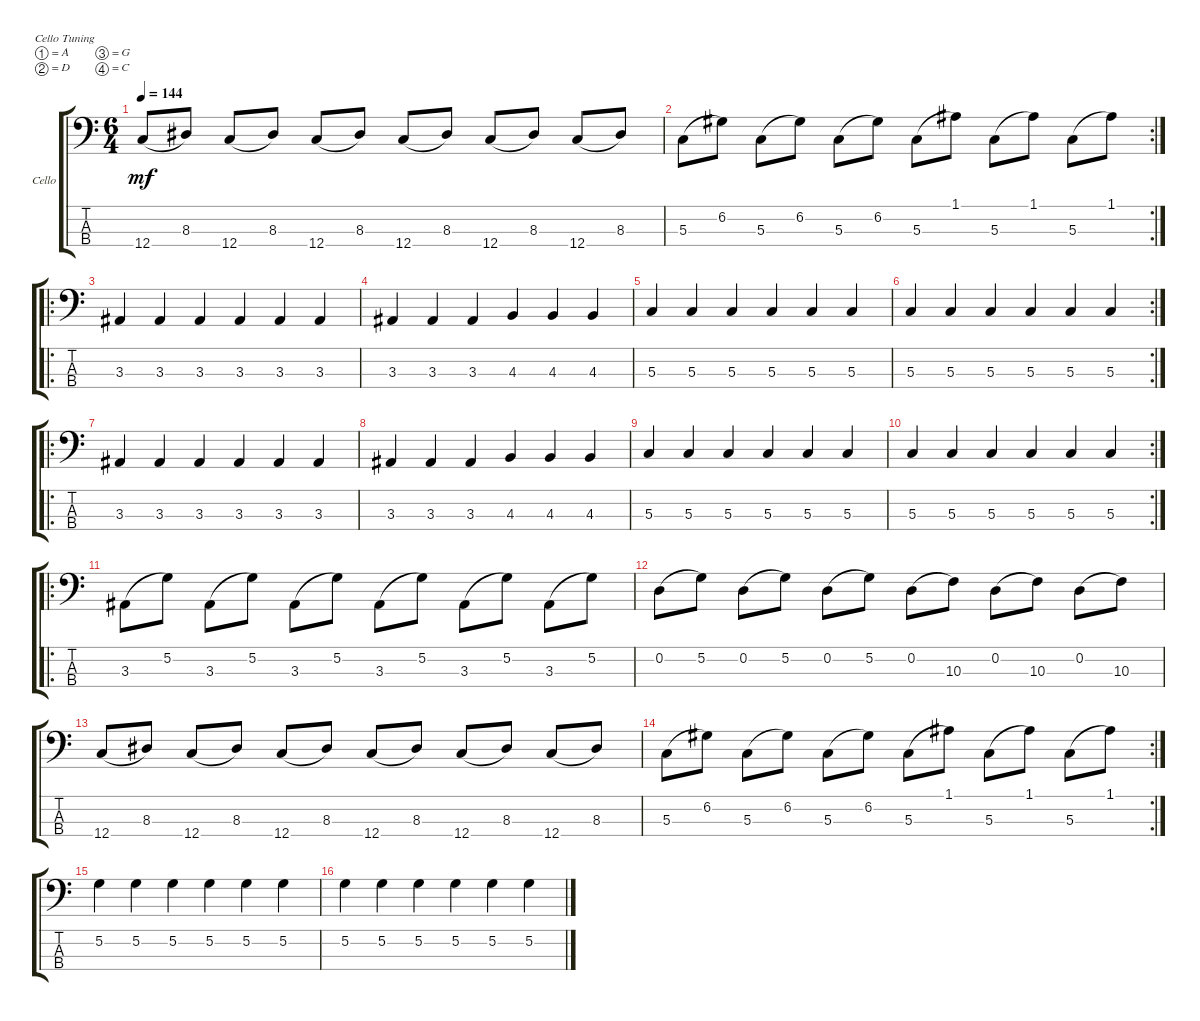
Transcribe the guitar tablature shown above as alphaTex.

\defaultSystemsLayout 4
\bracketExtendMode groupsimilarinstruments
\firstSystemTrackNameOrientation horizontal
\otherSystemsTrackNameOrientation horizontal
\track ("Cello" "Cello") {instrument cello}
\staff {score tabs}
\tuning (A3 D3 G2 C2)
\ts (6 4)
\tempo 144
\clef f4
\ks c
12.4.8{dy mf legatoorigin} 8.3.8 12.4.8{legatoorigin} 8.3.8 12.4.8{legatoorigin} 8.3.8 12.4.8{legatoorigin} 8.3.8 12.4.8{legatoorigin} 8.3.8 12.4.8{legatoorigin} 8.3.8 |
\rc 2
5.3.8{legatoorigin} 6.2.8 5.3.8{legatoorigin} 6.2.8 5.3.8{legatoorigin} 6.2.8 5.3.8{legatoorigin} 1.1.8 5.3.8{legatoorigin} 1.1.8 5.3.8{legatoorigin} 1.1.8 |
\ro
3.3.4 3.3.4 3.3.4 3.3.4 3.3.4 3.3.4 |
3.3.4 3.3.4 3.3.4 4.3.4 4.3.4 4.3.4 |
5.3.4 5.3.4 5.3.4 5.3.4 5.3.4 5.3.4 |
\rc 2
5.3.4 5.3.4 5.3.4 5.3.4 5.3.4 5.3.4 |
\ro
3.3.4 3.3.4 3.3.4 3.3.4 3.3.4 3.3.4 |
3.3.4 3.3.4 3.3.4 4.3.4 4.3.4 4.3.4 |
5.3.4 5.3.4 5.3.4 5.3.4 5.3.4 5.3.4 |
\rc 2
5.3.4 5.3.4 5.3.4 5.3.4 5.3.4 5.3.4 |
\ro
3.3.8{legatoorigin} 5.2.8 3.3.8{legatoorigin} 5.2.8 3.3.8{legatoorigin} 5.2.8 3.3.8{legatoorigin} 5.2.8 3.3.8{legatoorigin} 5.2.8 3.3.8{legatoorigin} 5.2.8 |
0.2.8{legatoorigin} 5.2.8 0.2.8{legatoorigin} 5.2.8 0.2.8{legatoorigin} 5.2.8 0.2.8{legatoorigin} 10.3.8 0.2.8{legatoorigin} 10.3.8 0.2.8{legatoorigin} 10.3.8 |
12.4.8{legatoorigin} 8.3.8 12.4.8{legatoorigin} 8.3.8 12.4.8{legatoorigin} 8.3.8 12.4.8{legatoorigin} 8.3.8 12.4.8{legatoorigin} 8.3.8 12.4.8{legatoorigin} 8.3.8 |
\rc 2
5.3.8{legatoorigin} 6.2.8 5.3.8{legatoorigin} 6.2.8 5.3.8{legatoorigin} 6.2.8 5.3.8{legatoorigin} 1.1.8 5.3.8{legatoorigin} 1.1.8 5.3.8{legatoorigin} 1.1.8 |
5.2.4 5.2.4 5.2.4 5.2.4 5.2.4 5.2.4 |
5.2.4 5.2.4 5.2.4 5.2.4 5.2.4 5.2.4
